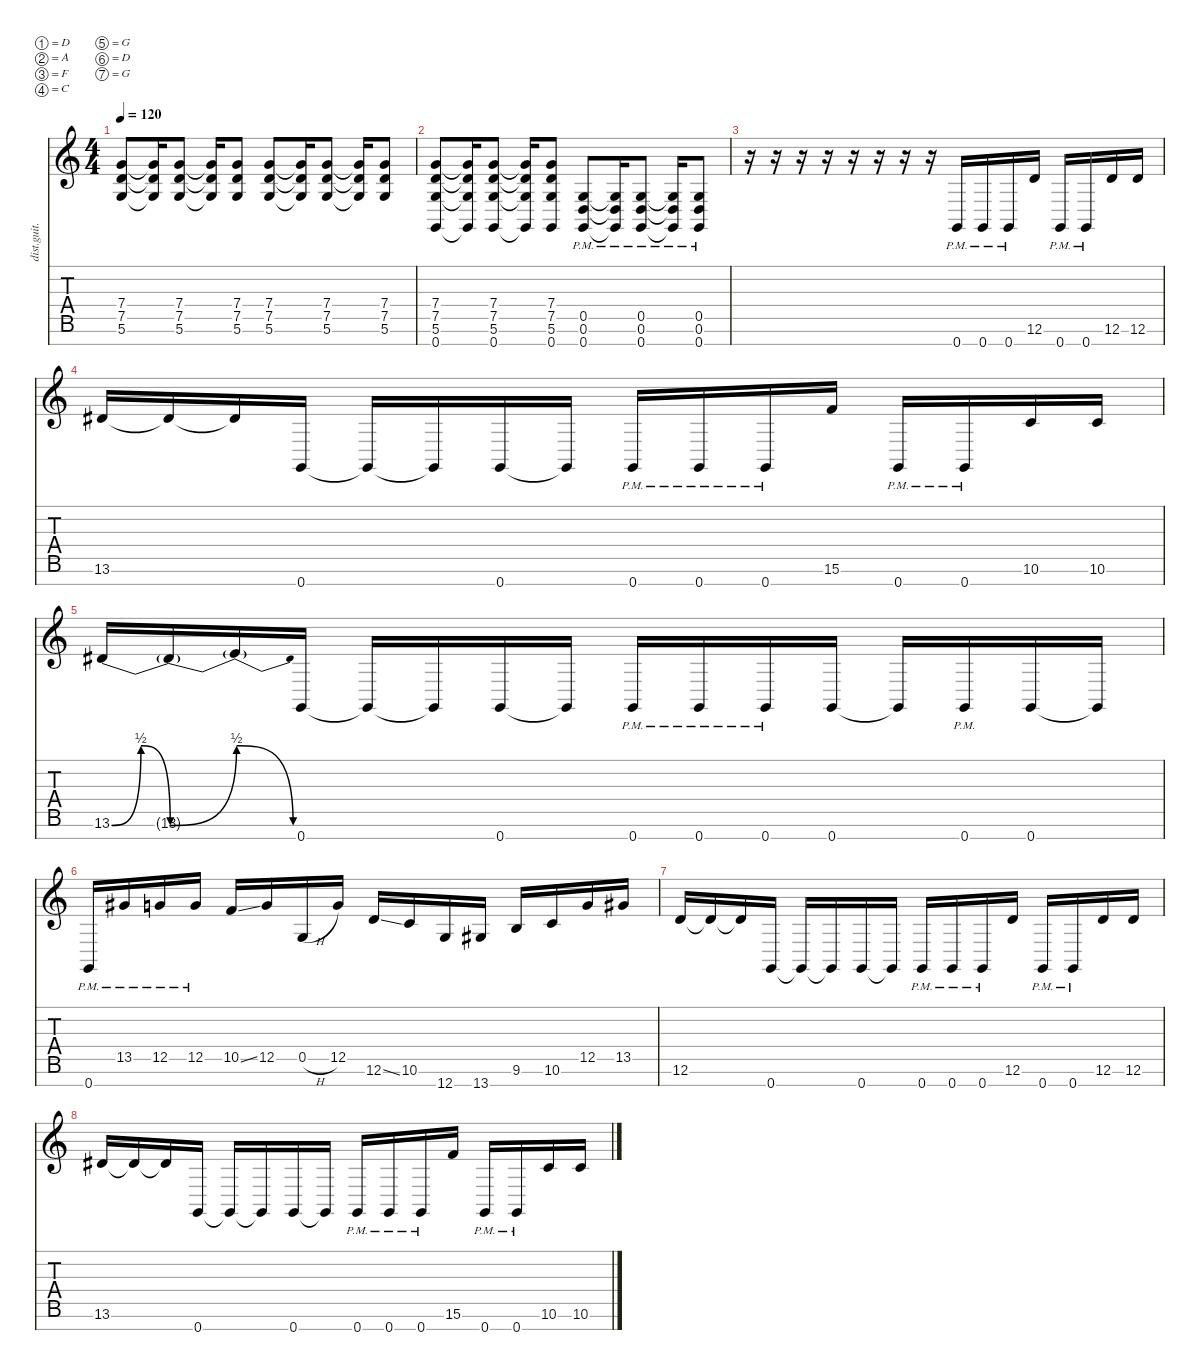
\defaultSystemsLayout 4
\hideDynamics
\bracketExtendMode nobrackets
\otherSystemsTrackNameOrientation horizontal
\track ("riff r" "dist.guit.") {instrument distortionguitar}
\staff {score tabs}
\tuning (D4 A3 F3 C3 G2 D2 G1)
\ts (4 4)
\tempo 120
\clef g2
\ks c
(5.6 7.5 7.4).8{dy mf beam Up} (5.6{t} 7.5{t} 7.4{t}).16{beam Up} (5.6 7.5 7.4).8{beam Up} (5.6{t} 7.5{t} 7.4{t}).16{beam Up} (5.6 7.5 7.4).8{beam Up} (5.6 7.5 7.4).8{beam Up} (5.6{t} 7.5{t} 7.4{t}).16{beam Up} (5.6 7.5 7.4).8{beam Up} (5.6{t} 7.5{t} 7.4{t}).16{beam Up} (5.6 7.5 7.4).8{beam Up} |
(5.6 7.5 7.4 0.7).8{beam Up} (5.6{t} 7.5{t} 7.4{t} 0.7{t}).16{beam Up} (5.6 7.5 7.4 0.7).8{beam Up} (5.6{t} 7.5{t} 7.4{t} 0.7{t}).16{beam Up} (5.6 7.5 7.4 0.7).8{beam Up} (0.7{pm} 0.6{pm} 0.5{pm}).8{beam Up} (0.7{pm t} 0.6{pm t} 0.5{pm t}).16{beam Up} (0.7{pm} 0.6{pm} 0.5{pm}).8{beam Up} (0.7{pm t} 0.6{pm t} 0.5{pm t}).16{beam Up} (0.7{pm} 0.6{pm} 0.5{pm}).8{beam Up} |
r.16{beam Down} r.16{beam Down} r.16{beam Down} r.16{beam Down} r.16{beam Down} r.16{beam Down} r.16{beam Down} r.16{beam Down} 0.7{pm}.16{beam Up} 0.7{pm}.16{beam Up} 0.7{pm}.16{beam Up} 12.6.16{beam Up} 0.7{pm}.16{beam Up} 0.7{pm}.16{beam Up} 12.6.16{beam Up} 12.6.16{beam Up} |
13.6{acc #}.16{beam Up} 13.6{t acc #}.16{beam Up} 13.6{t acc #}.16{beam Up} 0.7.16{beam Up} 0.7{t}.16{beam Up} 0.7{t}.16{beam Up} 0.7.16{beam Up} 0.7{t}.16{beam Up} 0.7{pm}.16{beam Up} 0.7{pm}.16{beam Up} 0.7{pm}.16{beam Up} 15.6.16{beam Up} 0.7{pm}.16{beam Up} 0.7{pm}.16{beam Up} 10.6.16{beam Up} 10.6.16{beam Up} |
13.6{be (bendrelease 0 0 10.2 2 20.4 2 30 0) acc #}.16{beam Up} 13.6{be (bend 0 0 15 2) t acc #}.16{beam Up} 13.6{be (release 0.6 2 15 0) t}.16{beam Up} 0.7.16{beam Up} 0.7{t}.16{beam Up} 0.7{t}.16{beam Up} 0.7.16{beam Up} 0.7{t}.16{beam Up} 0.7{pm}.16{beam Up} 0.7{pm}.16{beam Up} 0.7{pm}.16{beam Up} 0.7.16{beam Up} 0.7{t}.16{beam Up} 0.7{pm}.16{beam Up} 0.7.16{beam Up} 0.7{t}.16{beam Up} |
0.7{pm}.16{beam Up} 13.5{pm acc #}.16{beam Up} 12.5{pm}.16{beam Up} 12.5{pm}.16{beam Up} 10.5{ss}.16{beam Up} 12.5.16{beam Up} 0.5{h}.16{beam Up} 12.5.16{beam Up} 12.6{ss}.16{beam Up} 10.6.16{beam Up} 12.7.16{beam Up} 13.7{acc #}.16{beam Up} 9.6.16{beam Up} 10.6.16{beam Up} 12.5.16{beam Up} 13.5{acc #}.16{beam Up} |
12.6.16{beam Up} 12.6{t}.16{beam Up} 12.6{t}.16{beam Up} 0.7.16{beam Up} 0.7{t}.16{beam Up} 0.7{t}.16{beam Up} 0.7.16{beam Up} 0.7{t}.16{beam Up} 0.7{pm}.16{beam Up} 0.7{pm}.16{beam Up} 0.7{pm}.16{beam Up} 12.6.16{beam Up} 0.7{pm}.16{beam Up} 0.7{pm}.16{beam Up} 12.6.16{beam Up} 12.6.16{beam Up} |
13.6{acc #}.16{beam Up} 13.6{t acc #}.16{beam Up} 13.6{t acc #}.16{beam Up} 0.7.16{beam Up} 0.7{t}.16{beam Up} 0.7{t}.16{beam Up} 0.7.16{beam Up} 0.7{t}.16{beam Up} 0.7{pm}.16{beam Up} 0.7{pm}.16{beam Up} 0.7{pm}.16{beam Up} 15.6.16{beam Up} 0.7{pm}.16{beam Up} 0.7{pm}.16{beam Up} 10.6.16{beam Up} 10.6.16{beam Up}
